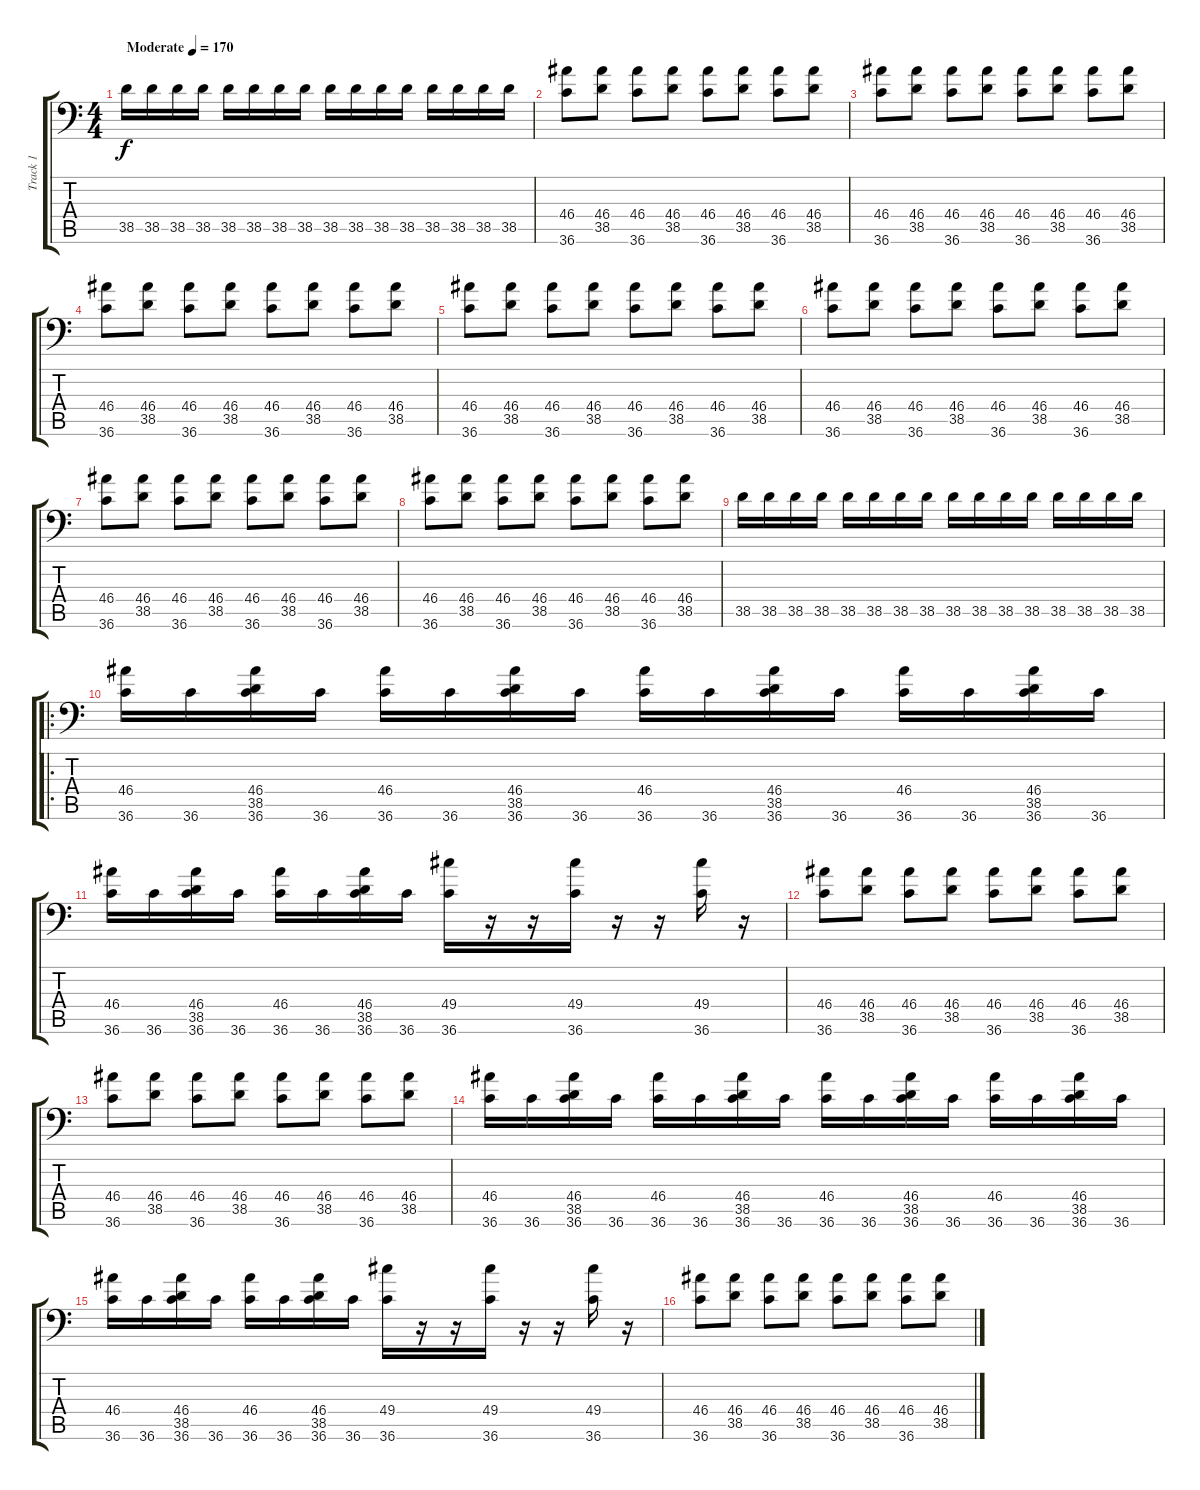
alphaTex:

\track ("Track 1" "Track 1") {instrument acousticgrandpiano}
\staff {score tabs}
\tuning (C-1 C-1 C-1 C-1 C-1 C-1) {hide}
\ts (4 4)
\tempo (170 "Moderate")
\clef f4
\ks c
38.5.16{dy f instrument acousticgrandpiano} 38.5.16 38.5.16 38.5.16 38.5.16 38.5.16 38.5.16 38.5.16 38.5.16 38.5.16 38.5.16 38.5.16 38.5.16 38.5.16 38.5.16 38.5.16 |
(46.4 36.6).8 (46.4 38.5).8 (46.4 36.6).8 (46.4 38.5).8 (46.4 36.6).8 (46.4 38.5).8 (46.4 36.6).8 (46.4 38.5).8 |
(46.4 36.6).8 (46.4 38.5).8 (46.4 36.6).8 (46.4 38.5).8 (46.4 36.6).8 (46.4 38.5).8 (46.4 36.6).8 (46.4 38.5).8 |
(46.4 36.6).8 (46.4 38.5).8 (46.4 36.6).8 (46.4 38.5).8 (46.4 36.6).8 (46.4 38.5).8 (46.4 36.6).8 (46.4 38.5).8 |
(46.4 36.6).8 (46.4 38.5).8 (46.4 36.6).8 (46.4 38.5).8 (46.4 36.6).8 (46.4 38.5).8 (46.4 36.6).8 (46.4 38.5).8 |
(46.4 36.6).8 (46.4 38.5).8 (46.4 36.6).8 (46.4 38.5).8 (46.4 36.6).8 (46.4 38.5).8 (46.4 36.6).8 (46.4 38.5).8 |
(46.4 36.6).8 (46.4 38.5).8 (46.4 36.6).8 (46.4 38.5).8 (46.4 36.6).8 (46.4 38.5).8 (46.4 36.6).8 (46.4 38.5).8 |
(46.4 36.6).8 (46.4 38.5).8 (46.4 36.6).8 (46.4 38.5).8 (46.4 36.6).8 (46.4 38.5).8 (46.4 36.6).8 (46.4 38.5).8 |
38.5.16 38.5.16 38.5.16 38.5.16 38.5.16 38.5.16 38.5.16 38.5.16 38.5.16 38.5.16 38.5.16 38.5.16 38.5.16 38.5.16 38.5.16 38.5.16 |
\ro
(46.4 36.6).16 36.6.16 (46.4 38.5 36.6).16 36.6.16 (46.4 36.6).16 36.6.16 (46.4 38.5 36.6).16 36.6.16 (46.4 36.6).16 36.6.16 (46.4 38.5 36.6).16 36.6.16 (46.4 36.6).16 36.6.16 (46.4 38.5 36.6).16 36.6.16 |
(46.4 36.6).16 36.6.16 (46.4 38.5 36.6).16 36.6.16 (46.4 36.6).16 36.6.16 (46.4 38.5 36.6).16 36.6.16 (49.4 36.6).16 r.16 r.16 (49.4 36.6).16 r.16 r.16 (49.4 36.6).16 r.16 |
(46.4 36.6).8 (46.4 38.5).8 (46.4 36.6).8 (46.4 38.5).8 (46.4 36.6).8 (46.4 38.5).8 (46.4 36.6).8 (46.4 38.5).8 |
(46.4 36.6).8 (46.4 38.5).8 (46.4 36.6).8 (46.4 38.5).8 (46.4 36.6).8 (46.4 38.5).8 (46.4 36.6).8 (46.4 38.5).8 |
(46.4 36.6).16 36.6.16 (46.4 38.5 36.6).16 36.6.16 (46.4 36.6).16 36.6.16 (46.4 38.5 36.6).16 36.6.16 (46.4 36.6).16 36.6.16 (46.4 38.5 36.6).16 36.6.16 (46.4 36.6).16 36.6.16 (46.4 38.5 36.6).16 36.6.16 |
(46.4 36.6).16 36.6.16 (46.4 38.5 36.6).16 36.6.16 (46.4 36.6).16 36.6.16 (46.4 38.5 36.6).16 36.6.16 (49.4 36.6).16 r.16 r.16 (49.4 36.6).16 r.16 r.16 (49.4 36.6).16 r.16 |
(46.4 36.6).8 (46.4 38.5).8 (46.4 36.6).8 (46.4 38.5).8 (46.4 36.6).8 (46.4 38.5).8 (46.4 36.6).8 (46.4 38.5).8
